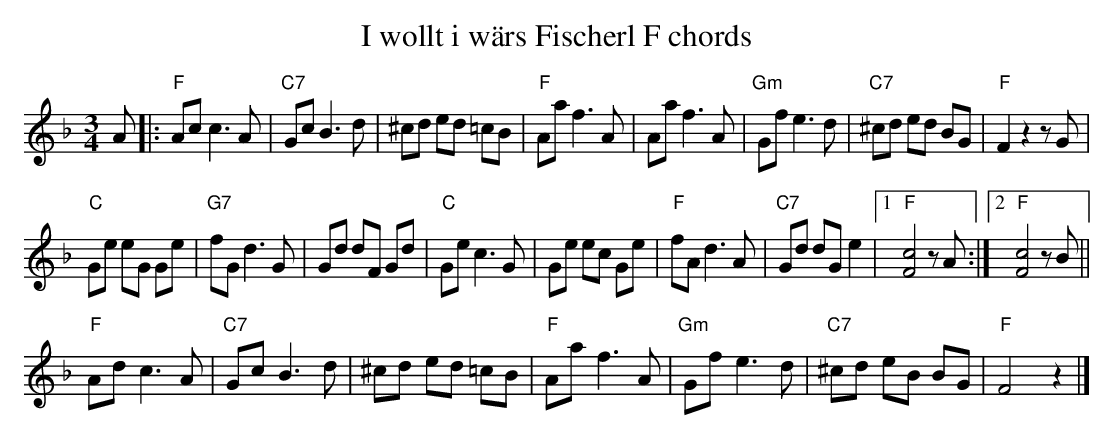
X:1
T: I wollt i wärs Fischerl F chords
M:3/4
L:1/8
K:F %%MIDI gchordon
A |: "F"Ac c3A | "C7"Gc B3d | ^cd ed =cB | "F"Aa f3A | Aa f3A | "Gm"Gf e3d | "C7"^cd ed BG | "F"F2 z2z G |
"C"Ge eG Ge | "G7"fG d3G | Gd dF Gd | "C"Ge c3G | Ge ec Ge | "F"fA d3 A | "C7"Gd dG e2 |1 "F"[c4F4] z A :|2 "F"[c4F4] z B ||
"F"Ad c3A | "C7"Gc B3d | ^cd ed =cB | "F"Aa f3 A | "Gm"Gf e3d | "C7"^cd eB BG | "F"F4 z2 |]
